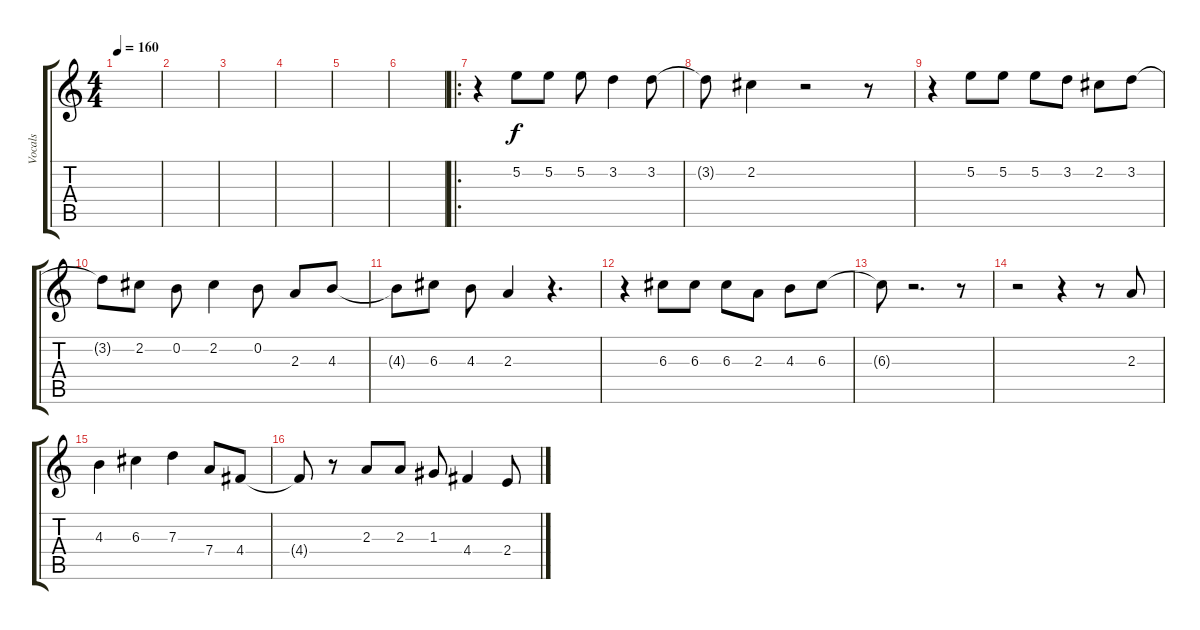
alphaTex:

\track ("Vocals" "Vocals") {instrument acousticguitarnylon}
\staff {score tabs}
\tuning (E4 B3 G3 D3 A2 E2) {hide}
\ts (4 4)
\tempo 160
\clef g2
\ks c
|
|
|
|
|
|
\ro
r.4 5.2.8 5.2.8 5.2.8 3.2.4 3.2.8 |
3.2{t}.8 2.2.4 r.2 r.8 |
r.4 5.2.8 5.2.8 5.2.8 3.2.8 2.2.8 3.2.8 |
3.2{t}.8 2.2.8 0.2.8 2.2.4 0.2.8 2.3.8 4.3.8 |
4.3{t}.8 6.3.8 4.3.8 2.3.4 r.4{d} |
r.4 6.3.8 6.3.8 6.3.8 2.3.8 4.3.8 6.3.8 |
6.3{t}.8 r.2{d} r.8 |
r.2 r.4 r.8 2.3.8 |
4.3.4 6.3.4 7.3.4 7.4.8 4.4.8 |
4.4{t}.8 r.8 2.3.8 2.3.8 1.3.8 4.4.4 2.4.8
